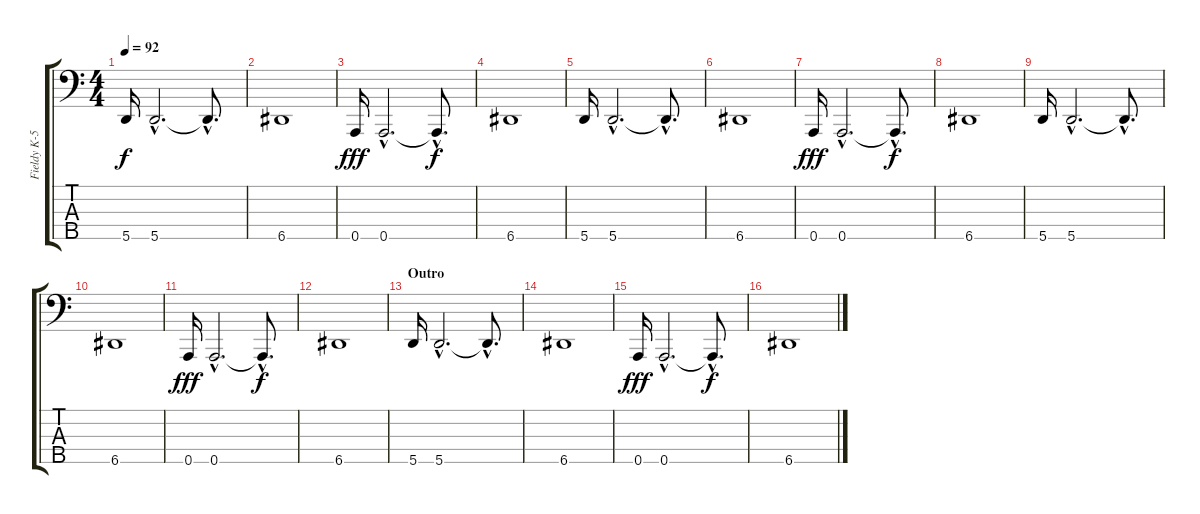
\track ("Fieldy K-5" "Fieldy K-5") {instrument slapbass1}
\staff {score tabs}
\tuning (F2 C2 G1 D1 A0) {hide}
\ts (4 4)
\tempo 92
\clef f4
\ks c
5.5.16{dy f} 5.5{hac}.2{d} 5.5{hac t}.8{d} |
6.5.1 |
0.5.16{dy fff} 0.5{hac}.2{d} 0.5{hac t}.8{d dy f} |
6.5.1 |
5.5.16 5.5{hac}.2{d} 5.5{hac t}.8{d} |
6.5.1 |
0.5.16{dy fff} 0.5{hac}.2{d} 0.5{hac t}.8{d dy f} |
6.5.1 |
5.5.16 5.5{hac}.2{d} 5.5{hac t}.8{d} |
6.5.1 |
0.5.16{dy fff} 0.5{hac}.2{d} 0.5{hac t}.8{d dy f} |
6.5.1 |
\section ("" "Outro")
5.5.16 5.5{hac}.2{d} 5.5{hac t}.8{d} |
6.5.1 |
0.5.16{dy fff} 0.5{hac}.2{d} 0.5{hac t}.8{d dy f} |
6.5.1
